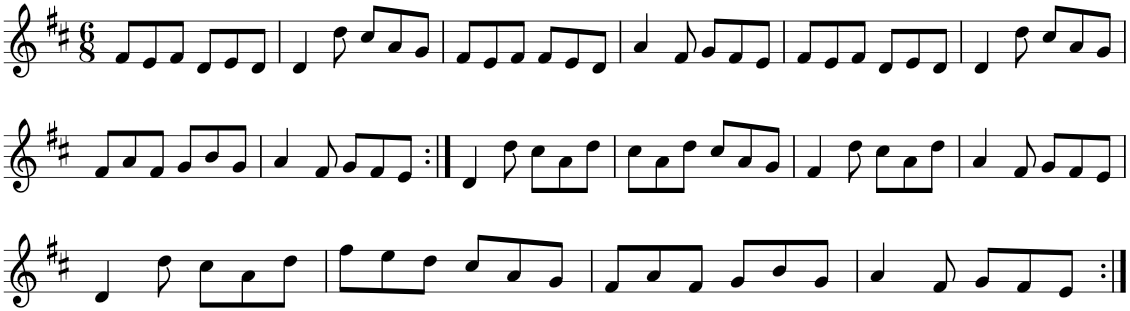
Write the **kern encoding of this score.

**kern
*part1
*staff1
*I"Piano
*I'Pno
*clefG2
*k[f#c#]
*D:
*M6/8
=1
8f#/L
8e/
8f#/J
8d/L
8e/
8d/J
=2
4d/
8dd\
8cc#/L
8a/
8g/J
=3
8f#/L
8e/
8f#/J
8f#/L
8e/
8d/J
=4
4a/
8f#/
8g/L
8f#/
8e/J
=5
8f#/L
8e/
8f#/J
8d/L
8e/
8d/J
=6
4d/
8dd\
8cc#/L
8a/
8g/J
!!LO:LB:g=z
=7
8f#/L
8a/
8f#/J
8g/L
8b/
8g/J
=8
4a/
8f#/
8g/L
8f#/
8e/J
=9:|!
4d/
8dd\
8cc#\L
8a\
8dd\J
=10
8cc#\L
8a\
8dd\J
8cc#/L
8a/
8g/J
=11
4f#/
8dd\
8cc#\L
8a\
8dd\J
=12
4a/
8f#/
8g/L
8f#/
8e/J
!!LO:LB:g=z
=13
4d/
8dd\
8cc#\L
8a\
8dd\J
=14
8ff#\L
8ee\
8dd\J
8cc#/L
8a/
8g/J
=15
8f#/L
8a/
8f#/J
8g/L
8b/
8g/J
=16
4a/
8f#/
8g/L
8f#/
8e/J
=:|!
*-
